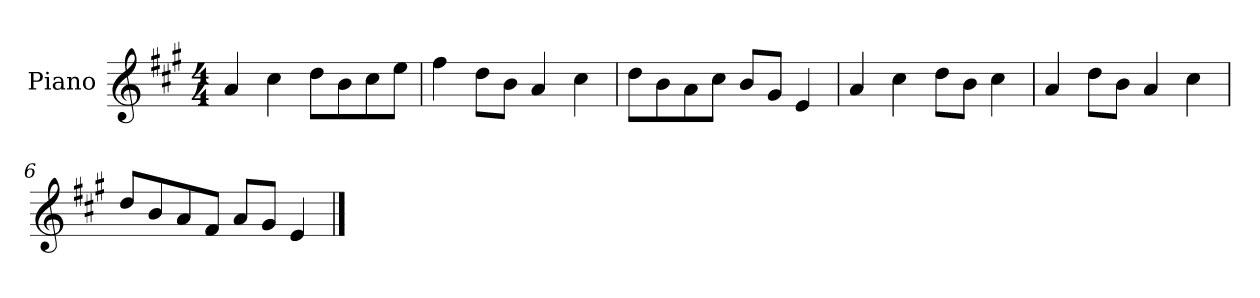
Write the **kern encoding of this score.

**kern
*part1
*staff1
*I"Piano
*I'P-no
*clefG2
*k[f#c#g#]
*M4/4
*MM90
=1
4a/
4cc#\
8dd\L
8b\
8cc#\
8ee\J
=2
4ff#\
8dd\L
8b\J
4a/
4cc#\
=3
8dd\L
8b\
8a\
8cc#\J
8b/L
8g#/J
4e/
=4
4a/
4cc#\
8dd\L
8b\J
4cc#\
=5
4a/
8dd\L
8b\J
4a/
4cc#\
=6
8dd/L
8b/
8a/
8f#/J
8a/L
8g#/J
4e/
==
*-
